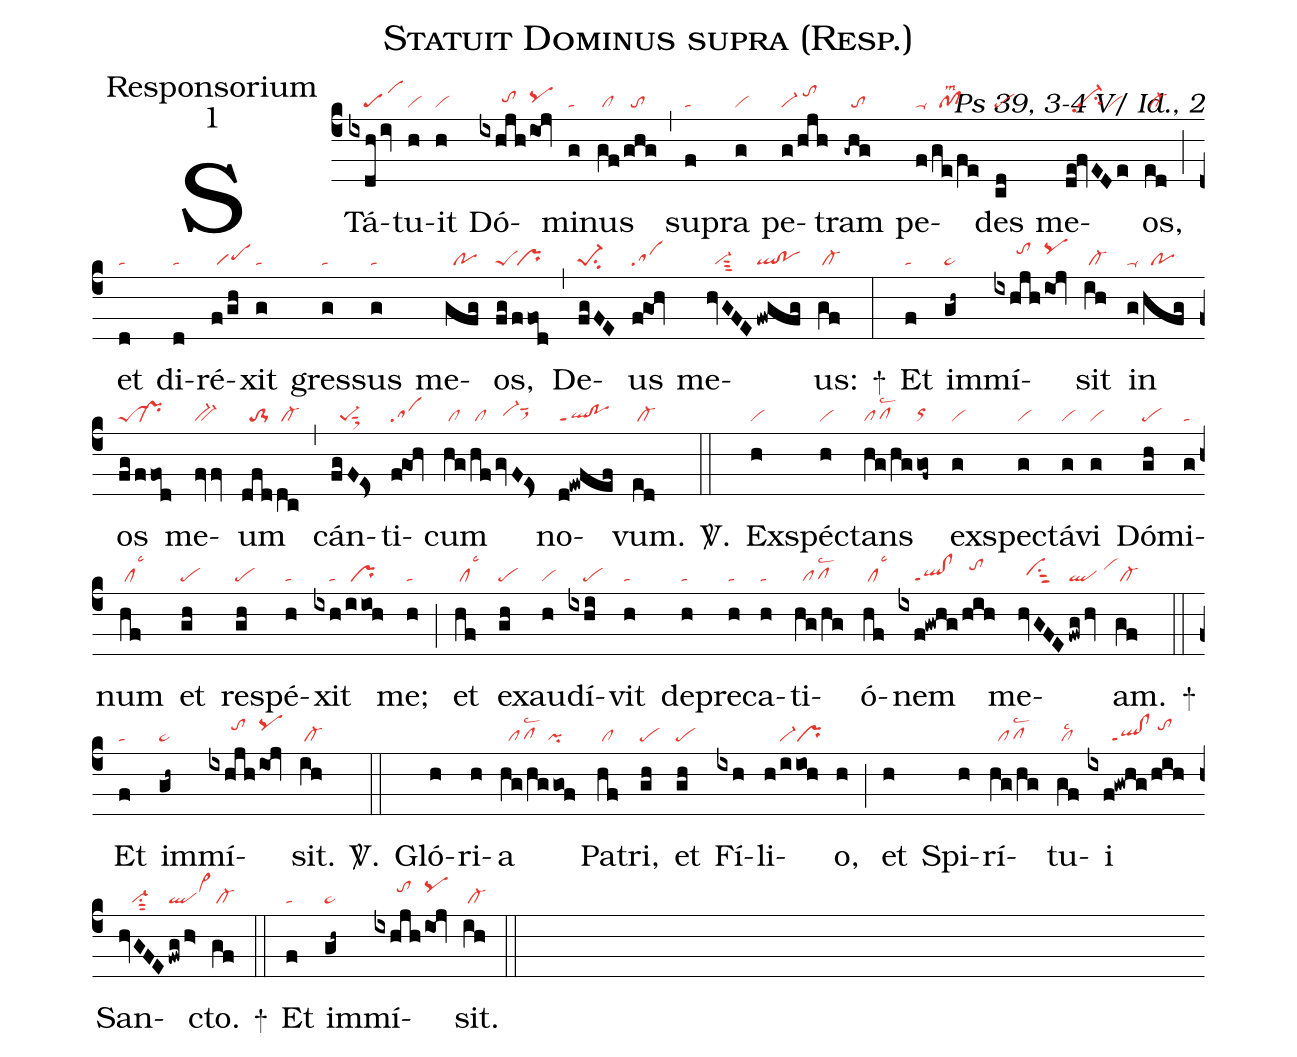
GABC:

name:Statuit Dominus supra (Resp.);
office-part:Responsorium;
mode:1;
commentary:Ps 39, 3-4 V/ Id., 2;
nabc-lines:1;
%%
(c4)
STá(ixdh/iv|////scG1)tu(h|vi)it(h|vi) Dó(ixhjh|//////tohh|ioj|pqhh)mi(g|ta)nus(gf|/cl|/ghg|//to) (,)
su(f|ta)pra(g|vi) pe(g/hjh|vi-/tohj)tram(-ghg|//to) pe(f|ta-|/ge/fe|//pflsm2)des(cd|pe) me(de!fvEDe|//vi-hhpp2su2/vi)os,(ed|/cl-) (;)
et(d|ta) di(d|ta)ré(f/gh|/scM2)xit(g|ta) gres(g|ta)sus(g|ta) me(gfg|//po)os,(fg|peS|/ffod|/pr) (,)
De(fgFE|pe-1su2)us(f!goh|sa) me(hvGFE|//vi-sut3|/fwgfg|ql!po)us:(gf|/cl-) +(:)
Et(f|ta) im(gh~|pe~)mí(ixhjh|//////tohj|ioj|pqhj)sit(ih|/cl-) in(g|ta-|/hfg|//po) os(fg|peS|/ffod|/pr-) me(fvfv|bv-)um(dfd|//to-1|dc|/cl-) (,)
cán(fgF!Es>|//pe-1sut1sux1)ti(f!goh|sa)cum(hg|/cl|/hf|/cl|/gvF!Es>|//vi-hhsut1sux1) no(d!ewfef|ql!poppt1)vum.(ed|/cl-) <sp>V/</sp>.(::)
Ex(h|vi)spéc(h|vi)tans(hg/hg|pflsc2|gof~|orhh) ex(g|vi)spec(g|vi)tá(g|vi)vi(g|vi) Dó(gh|pe)mi(g|ta)num(hf|/cllsc3) et(gh|pe) re(gh|pe)spé(h|ta)xit(ixh|////ta|/iioh|/pr) me;(h|ta) (;)
et(hf|/cllsc3) ex(gh|pe)au(h|vi)dí(ixhi|////pe)vit(h|ta) de(h|ta)pre(h|ta)ca(h|ta)ti(hg/hg|//pflsc2)ó(hf|/cllsc3)nem(ixf!gwhg|////ql!clppt1|/hih|//tohj) me(hvGFE|//vihhsu1sut2|/fwg/hv|ql/vihj)am.(gf|/cl-) +(::)
Et(f|ta) im(gh~|pe~)mí(ixhjh|//////tohj|ioj|pqhj)sit.(ih|/cl-) <sp>V/</sp>.(::)
Gló(h)ri(h)a(hg/hggof|//pflsc2/pi) Pa(hf|/cl)tri,(gh|pe) et(gh|pe) Fí(ixh)li(h/iioh|////vi-pr)o,(h) (;)
et(h) Spi(h)rí(hg/hg|//pflsc2)tu(gf|/cllsc2)i(ixf!gwhg/hih|//////ql!clppt1/tohj) San(hvGFE|///vi-su1sut2|fwg/h>|qlvi>hj)cto.(gf|/cl-) +(::)
Et(f|ta) im(gh~|pe~)mí(ixhjh|//////tohj|ioj|pqhj)sit.(ih|/cl-) (::)
